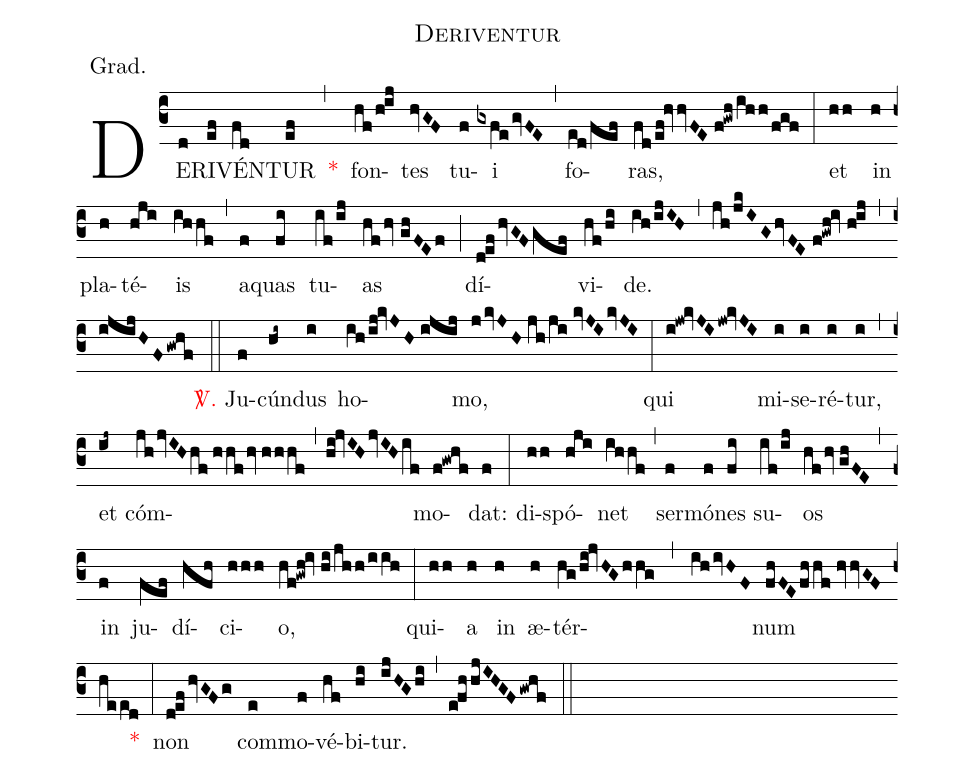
name:Deriventur;
annotation:Grad.;
mode:II.;
office-part:Gradual;
%%
(c3) DE(d)RI(ef)VÉN(fd)TUR(ef) <v>\red{*}</v>(,) fon(hf/h!ij)tes(hvGF) tu(f)i(gxfegvFE) (,) fo(ed/fef)ras,(fd/ef!hvvFE//f!gwh/ihh/fgf) (:) et(hh) in(h) pla(h)té(hji)is(ihhf) (,) a(f)quas(fi) tu(if/ij)as(hf/hv//ghFEf) (;) dí(d!ef/hvGFgef)vi(hf/hi)de.(ih/ijIH) (,) (jh/jkIG/hvFE//f!gwh!iv//h!ij) (,) (ijijHFgwhf) (::) <v>\red{\Vbar.}</v> Ju(f)cún(hi~)dus(i) ho(ih/ij!kvJH//ijij)mo,(j/kvJH//jh/ji//kvJI/kvJI) (:) qui(i!jw!kvJIjw!kvJI) mi(i)se(i)ré(i)tur,(i) (,) et(ij~) cóm(jh/jvIHhf//hhf/hv//hhhf,hi!jvIH/jvIHif)mo(f!gwhf)dat:(f) (:) di(hh)spó(hji)net(ihhf) (,) ser(f)mó(f)nes(fi) su(if/ij)os(hfhv//ghFE) (,) in(f) ju(fef)dí(hfh)ci(hhh)o,(hf!gwh!iv//hi/jhh/iih) (:) qui(hh)a(h) in(h) æ(h)tér(hg/hi!jvHGhhg,ih/ivHF)num(fhFEfhhf//hvvGFheed) <v>\red{*}</v>(:) non(d!ef/hvGFg) com(e)mo(f)vé(hf)bi(hi)tur.(ijHGhi) (,) (e!fhhjIHGFgwhf) (::)
